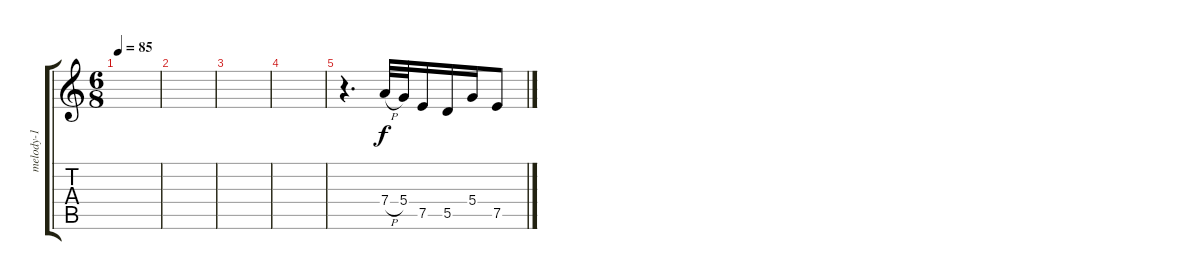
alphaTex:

\track ("melody-1" "melody-1") {instrument acousticguitarsteel}
\staff {score tabs}
\tuning (E4 B3 G3 D3 A2 E2) {hide}
\ts (6 8)
\tempo 85
\clef g2
\ks c
|
|
|
|
r.4{d} 7.4{h}.32 5.4.32 7.5.16 5.5.16 5.4.16 7.5.8
